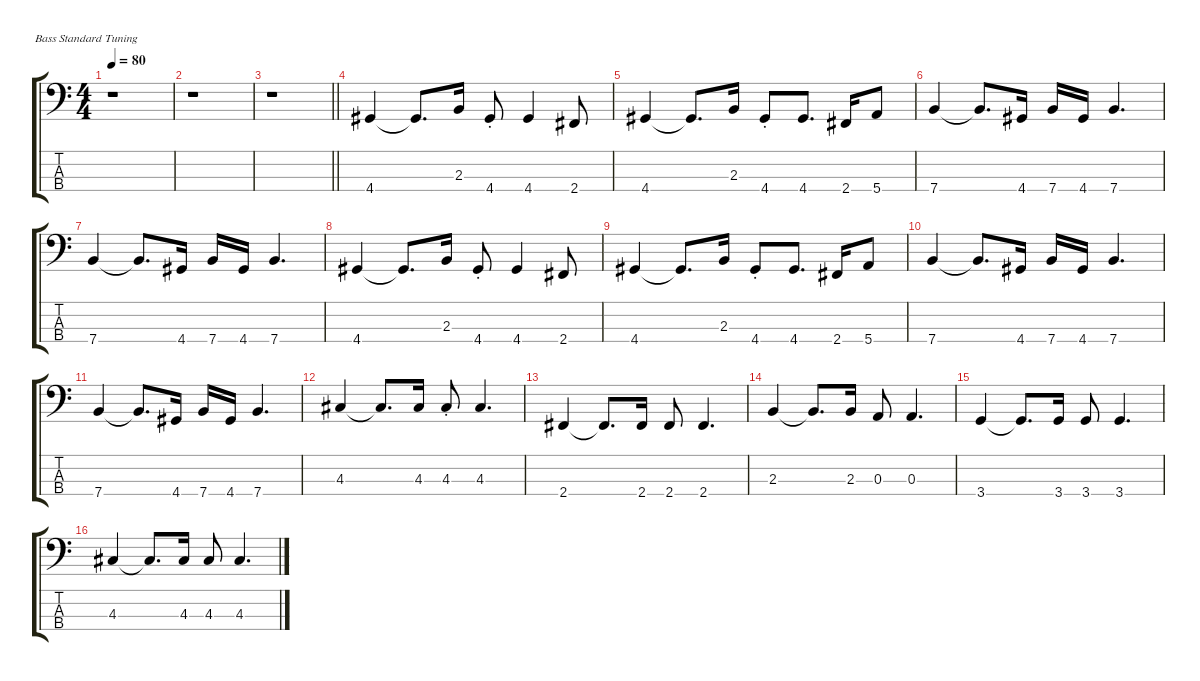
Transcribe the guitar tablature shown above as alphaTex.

\defaultSystemsLayout 8
\hideDynamics
\bracketExtendMode groupsimilarinstruments
\singleTrackTrackNamePolicy hidden
\multiTrackTrackNamePolicy hidden
\firstSystemTrackNameMode fullname
\firstSystemTrackNameOrientation horizontal
\otherSystemsTrackNameOrientation horizontal
\track ("Bass" "el.bs.") {defaultSystemsLayout 8 instrument electricbassfinger}
\staff {score tabs}
\tuning (G2 D2 A1 E1)
\ts (4 4)
\tempo 80
\clef f4
\ks c
r.1{dy f} |
r.1 |
\barLineRight lightlight
r.1 |
4.4{acc #}.4 4.4{t acc #}.8{d} 2.3.16 4.4{st acc #}.8 4.4{acc #}.4 2.4{acc #}.8 |
4.4{acc #}.4 4.4{t acc #}.8{d} 2.3.16 4.4{st acc #}.8 4.4{acc #}.8{d} 2.4{acc #}.16 5.4.8 |
7.4.4 7.4{t}.8{d} 4.4{acc #}.16 7.4.16 4.4{acc #}.16 7.4.4{d} |
7.4.4 7.4{t}.8{d} 4.4{acc #}.16 7.4.16 4.4{acc #}.16 7.4.4{d} |
4.4{acc #}.4 4.4{t acc #}.8{d} 2.3.16 4.4{st acc #}.8 4.4{acc #}.4 2.4{acc #}.8 |
4.4{acc #}.4 4.4{t acc #}.8{d} 2.3.16 4.4{st acc #}.8 4.4{acc #}.8{d} 2.4{acc #}.16 5.4.8 |
7.4.4 7.4{t}.8{d} 4.4{acc #}.16 7.4.16 4.4{acc #}.16 7.4.4{d} |
7.4.4 7.4{t}.8{d} 4.4{acc #}.16 7.4.16 4.4{acc #}.16 7.4.4{d} |
4.3{acc #}.4 4.3{t acc #}.8{d} 4.3{acc #}.16 4.3{st acc #}.8 4.3{acc #}.4{d} |
2.4{acc #}.4 2.4{t acc #}.8{d} 2.4{acc #}.16 2.4{acc #}.8 2.4{acc #}.4{d} |
2.3.4 2.3{t}.8{d} 2.3.16 0.3.8 0.3.4{d} |
3.4.4 3.4{t}.8{d} 3.4.16 3.4.8 3.4.4{d} |
4.3{acc #}.4 4.3{t acc #}.8{d} 4.3{acc #}.16 4.3{acc #}.8 4.3{acc #}.4{d}
